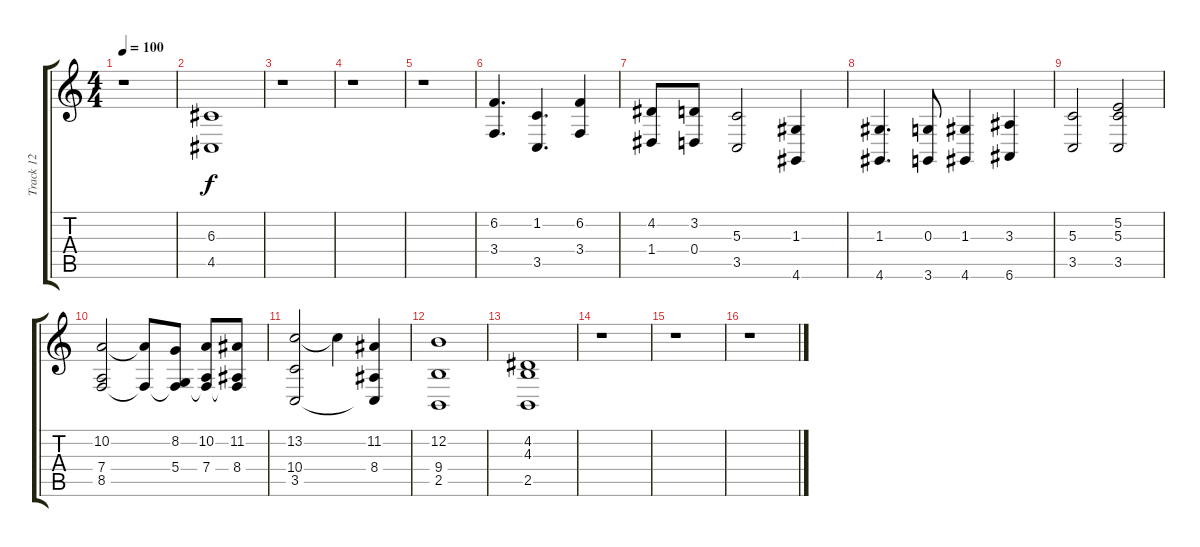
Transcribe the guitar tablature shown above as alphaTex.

\track ("Track 12" "Track 12") {instrument choiraahs}
\staff {score tabs}
\tuning (E4 B3 G3 D3 A2 E2) {hide}
\ts (4 4)
\tempo 100
\clef g2
\ks c
r.1{dy f} |
(6.3 4.5).1 |
r.1 |
r.1 |
r.1 |
(6.2 3.4).4{d} (1.2 3.5).4{d} (6.2 3.4).4 |
(4.2 1.4).8 (3.2 0.4).8 (5.3 3.5).2 (1.3 4.6).4 |
(1.3 4.6).4{d} (0.3 3.6).8 (1.3 4.6).4 (3.3 6.6).4 |
(5.3 3.5).2 (5.2 5.3 3.5).2 |
(10.2 7.4 8.5).2 (10.2{t} 8.5{t}).8 (8.2 5.4 8.5{t}).8 (10.2 7.4 8.5{t}).8 (11.2 8.4 8.5{t}).8 |
(13.2 10.4 3.5).2 13.2{t}.4 (11.2 8.4 3.5{t}).4 |
(12.2 9.4 2.5).1 |
(4.2 4.3 2.5).1 |
r.1 |
r.1 |
r.1
